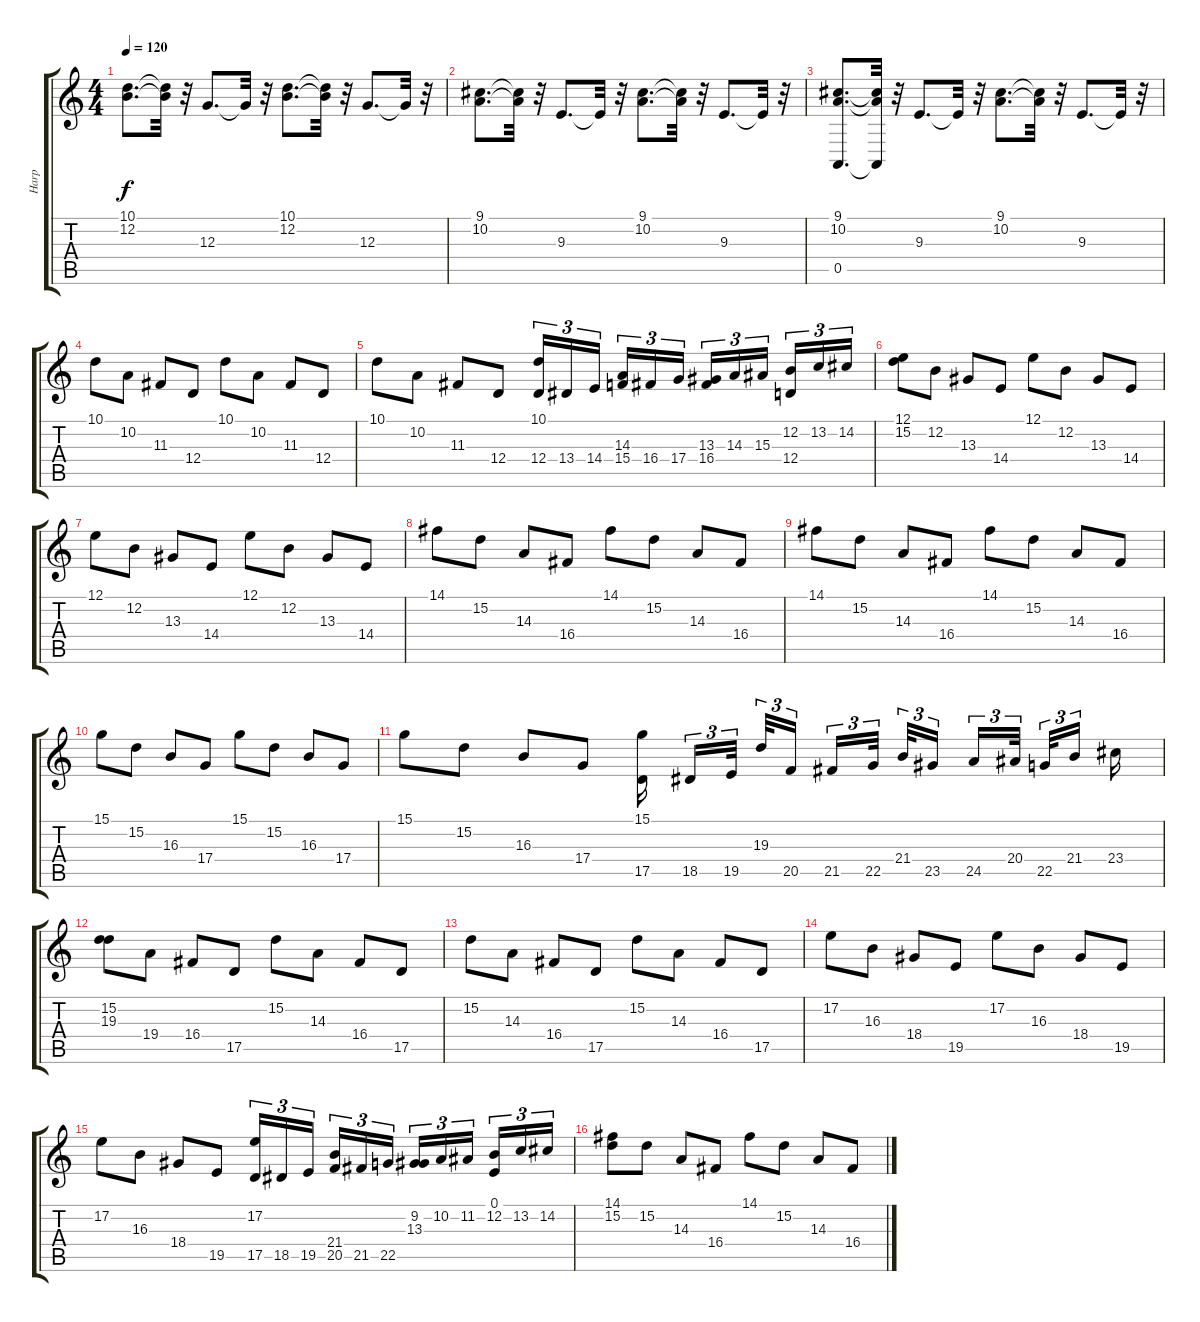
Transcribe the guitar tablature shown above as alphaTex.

\track ("Harp" "Harp") {instrument orchestralharp}
\staff {score tabs}
\tuning (E4 B3 G3 D3 A2 E2) {hide}
\ts (4 4)
\tempo 120
\clef g2
\ks c
(10.1 12.2).8{d dy f} (10.1{t} 12.2{t}).32 r.32 12.3.8{d} 12.3{t}.32 r.32 (10.1 12.2).8{d} (10.1{t} 12.2{t}).32 r.32 12.3.8{d} 12.3{t}.32 r.32 |
(9.1 10.2).8{d} (9.1{t} 10.2{t}).32 r.32 9.3.8{d} 9.3{t}.32 r.32 (9.1 10.2).8{d} (9.1{t} 10.2{t}).32 r.32 9.3.8{d} 9.3{t}.32 r.32 |
(9.1 10.2 0.5).8{d} (9.1{t} 10.2{t} 0.5{t}).32 r.32 9.3.8{d} 9.3{t}.32 r.32 (9.1 10.2).8{d} (9.1{t} 10.2{t}).32 r.32 9.3.8{d} 9.3{t}.32 r.32 |
10.1.8 10.2.8 11.3.8 12.4.8 10.1.8 10.2.8 11.3.8 12.4.8 |
10.1.8 10.2.8 11.3.8 12.4.8 (10.1 12.4).16{tu (3 2)} 13.4.16{tu (3 2)} 14.4.16{tu (3 2) beam splitsecondary} (14.3 15.4).16{tu (3 2)} 16.4.16{tu (3 2)} 17.4.16{tu (3 2)} (13.3 16.4).16{tu (3 2)} 14.3.16{tu (3 2)} 15.3.16{tu (3 2) beam splitsecondary} (12.2 12.4).16{tu (3 2)} 13.2.16{tu (3 2)} 14.2.16{tu (3 2)} |
(12.1 15.2).8 12.2.8 13.3.8 14.4.8 12.1.8 12.2.8 13.3.8 14.4.8 |
12.1.8 12.2.8 13.3.8 14.4.8 12.1.8 12.2.8 13.3.8 14.4.8 |
14.1.8 15.2.8 14.3.8 16.4.8 14.1.8 15.2.8 14.3.8 16.4.8 |
14.1.8 15.2.8 14.3.8 16.4.8 14.1.8 15.2.8 14.3.8 16.4.8 |
15.1.8 15.2.8 16.3.8 17.4.8 15.1.8 15.2.8 16.3.8 17.4.8 |
15.1.8 15.2.8 16.3.8 17.4.8 (15.1 17.5).16{beam splitsecondary} 18.5.16{tu (3 2)} 19.5.32{tu (3 2) beam splitsecondary} 19.3.32{tu (3 2)} 20.5.16{tu (3 2) beam splitsecondary} 21.5.16{tu (3 2)} 22.5.32{tu (3 2)} 21.4.32{tu (3 2)} 23.5.16{tu (3 2) beam splitsecondary} 24.5.16{tu (3 2)} 20.4.32{tu (3 2) beam splitsecondary} 22.5.32{tu (3 2)} 21.4.16{tu (3 2) beam splitsecondary} 23.4.16 |
(15.2 19.3).8 19.4.8 16.4.8 17.5.8 15.2.8 14.3.8 16.4.8 17.5.8 |
15.2.8 14.3.8 16.4.8 17.5.8 15.2.8 14.3.8 16.4.8 17.5.8 |
17.2.8 16.3.8 18.4.8 19.5.8 17.2.8 16.3.8 18.4.8 19.5.8 |
17.2.8 16.3.8 18.4.8 19.5.8 (17.2 17.5).16{tu (3 2)} 18.5.16{tu (3 2)} 19.5.16{tu (3 2) beam splitsecondary} (21.4 20.5).16{tu (3 2)} 21.5.16{tu (3 2)} 22.5.16{tu (3 2)} (9.2 13.3).16{tu (3 2)} 10.2.16{tu (3 2)} 11.2.16{tu (3 2) beam splitsecondary} (0.1 12.2).16{tu (3 2)} 13.2.16{tu (3 2)} 14.2.16{tu (3 2)} |
(14.1 15.2).8 15.2.8 14.3.8 16.4.8 14.1.8 15.2.8 14.3.8 16.4.8
